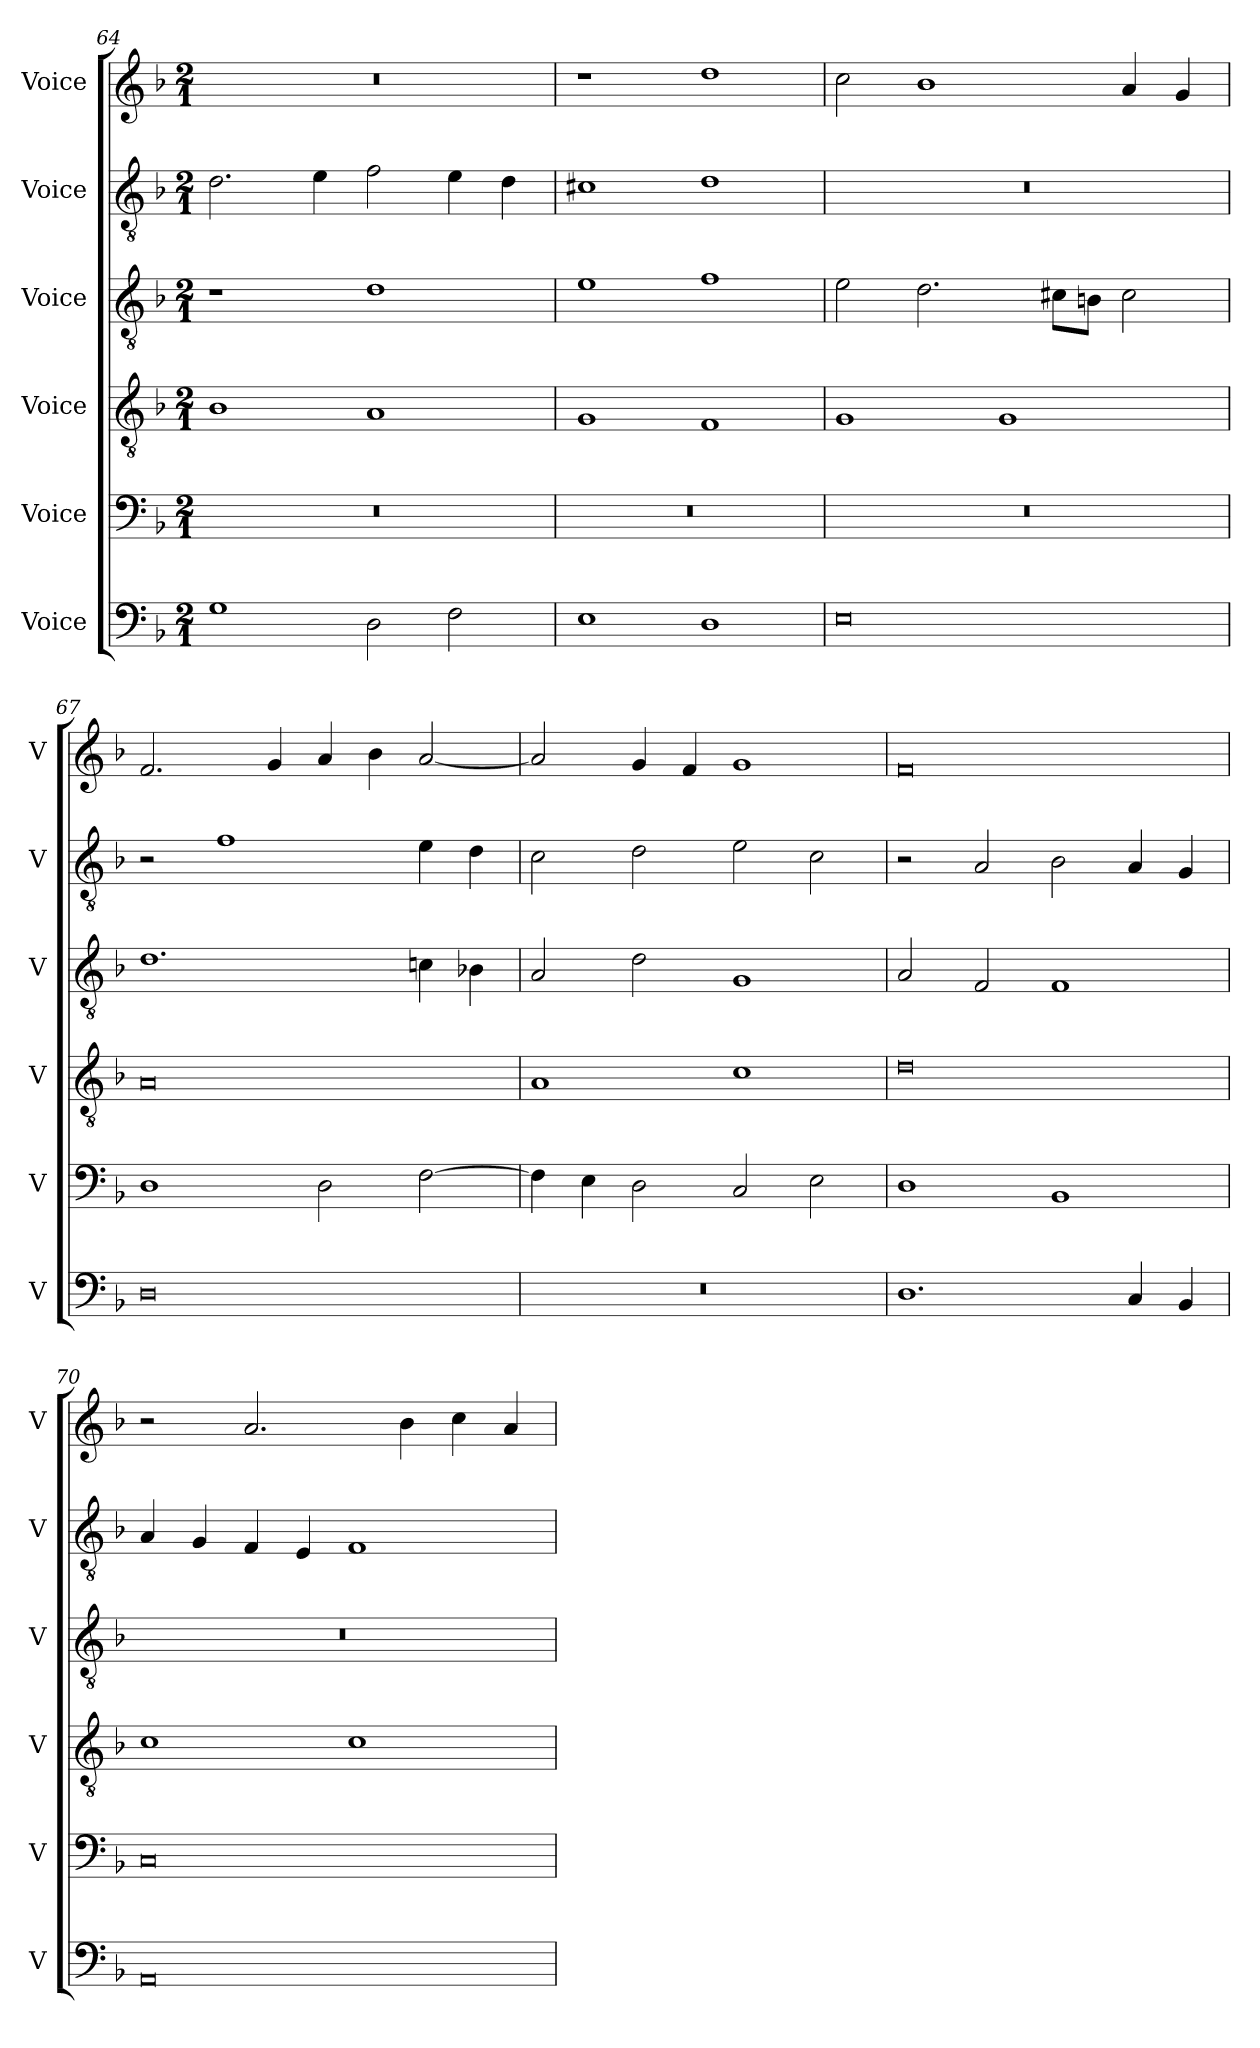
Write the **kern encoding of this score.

**kern	**kern	**kern	**kern	**kern	**kern
*part6	*part5	*part4	*part3	*part2	*part1
*staff6	*staff5	*staff4	*staff3	*staff2	*staff1
*I"Voice	*I"Voice	*I"Voice	*I"Voice	*I"Voice	*I"Voice
*I'V	*I'V	*I'V	*I'V	*I'V	*I'V
*clefF4	*clefF4	*clefGv2	*clefGv2	*clefGv2	*clefG2
*k[b-]	*k[b-]	*k[b-]	*k[b-]	*k[b-]	*k[b-]
*M2/1	*M2/1	*M2/1	*M2/1	*M2/1	*M2/1
=64	=64	=64	=64	=64	=64
1G	0r	1B-	1r	2.d\	0r
.	.	.	.	4e\	.
2D\	.	1A	1d	2f\	.
2F\	.	.	.	4e\	.
.	.	.	.	4d\	.
=65	=65	=65	=65	=65	=65
1E	0r	1G	1e	1c#X	1r
1D	.	1F	1f	1d	1dd
=66	=66	=66	=66	=66	=66
0E	0r	1G	2e\	0r	2cc\
.	.	.	2.d\	.	1b-
.	.	1G	.	.	.
.	.	.	8c#X\L	.	.
.	.	.	8Bn\J	.	.
.	.	.	2c#\	.	4a/
.	.	.	.	.	4g/
!!LO:PB:g=z
=67	=67	=67	=67	=67	=67
0D	1D	0A	1.d	2r	2.f/
.	.	.	.	1f	.
.	.	.	.	.	4g/
.	2D\	.	.	.	4a/
.	.	.	.	.	4b-\
.	[2F\	.	4cn\	4e\	[2a/
.	.	.	4B-X\	4d\	.
=68	=68	=68	=68	=68	=68
0r	4F\]	1A	2A/	2c\	2a/]
.	4E\	.	.	.	.
.	2D\	.	2d\	2d\	4g/
.	.	.	.	.	4f/
.	2C/	1c	1G	2e\	1g
.	2E\	.	.	2c\	.
=69	=69	=69	=69	=69	=69
1.D	1D	0d	2A/	2r	0f
.	.	.	2F/	2A/	.
.	1BB-	.	1F	2B-\	.
4C/	.	.	.	4A/	.
4BB-/	.	.	.	4G/	.
!!LO:LB:g=z
=70	=70	=70	=70	=70	=70
0AA	0C	1c	0r	4A/	2r
.	.	.	.	4G/	.
.	.	.	.	4F/	2.a/
.	.	.	.	4E/	.
.	.	1c	.	1F	.
.	.	.	.	.	4b-\
.	.	.	.	.	4cc\
.	.	.	.	.	4a/
=	=	=	=	=	=
*-	*-	*-	*-	*-	*-
